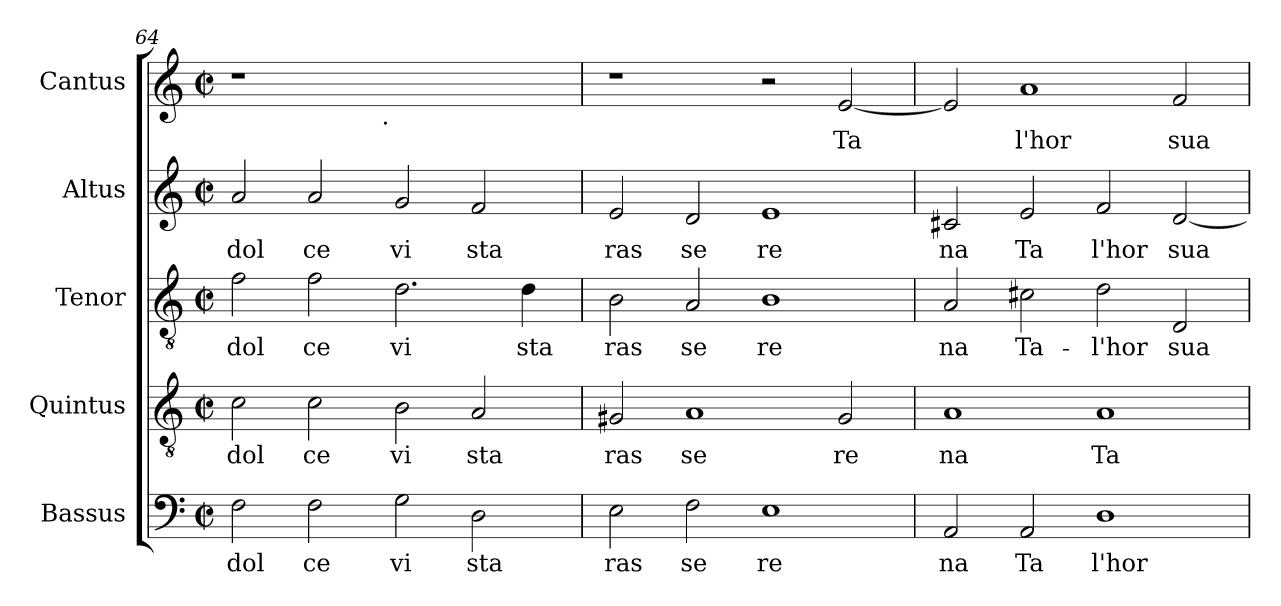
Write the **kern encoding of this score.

**kern	**text	**kern	**text	**kern	**text	**kern	**text	**kern	**text
*part5	*part5	*part4	*part4	*part3	*part3	*part2	*part2	*part1	*part1
*staff5	*staff5	*staff4	*staff4	*staff3	*staff3	*staff2	*staff2	*staff1	*staff1
*I"Bassus	*	*I"Quintus	*	*I"Tenor	*	*I"Altus	*	*I"Cantus	*
*clefF4	*	*clefGv2	*	*clefGv2	*	*clefG2	*	*clefG2	*
*k[]	*	*k[]	*	*k[]	*	*k[]	*	*k[]	*
*C:	*	*C:	*	*C:	*	*C:	*	*C:	*
*M2/2	*	*M2/2	*	*M2/2	*	*M2/2	*	*M2/2	*
*met(c|)	*	*met(c|)	*	*met(c|)	*	*met(c|)	*	*met(c|)	*
=64	=64	=64	=64	=64	=64	=64	=64	=64	=64
!	!LO:LY:b:cj	!	!LO:LY:b:cj	!	!LO:LY:b:cj	!	!LO:LY:b:cj	!	!
*	*	*	*	*	*	*	*	*^	*
2F\	dol	2c\	dol	2f\	dol	2a/	dol	1r	2ryy	.
!	!LO:LY:b:cj	!	!LO:LY:b:cj	!	!LO:LY:b:cj	!	!LO:LY:b:cj	!	!	!
2F\	ce	2c\	ce	2f\	ce	2a/	ce	.	4...ryy	.
!	!	!	!	!	!	!	!	!	!LO:TX:b:t=.	!
.	.	.	.	.	.	.	.	.	1ryy	.
!	!LO:LY:b:cj	!	!LO:LY:b:cj	!	!LO:LY:b:cj	!	!LO:LY:b:cj	!	!	!
2G\	vi	2B\	vi	2.d\	vi	2g/	vi	1ryy	.	.
!	!LO:LY:b:cj	!	!LO:LY:b:cj	!	!	!	!LO:LY:b:cj	!	!	!
2D\	sta	2A/	sta	.	.	2f/	sta	.	.	.
!	!	!	!	!	!LO:LY:b:cj	!	!	!	!	!
.	.	.	.	4d\	sta	.	.	.	.	.
.	.	.	.	.	.	.	.	.	32ryy	.
=65	=65	=65	=65	=65	=65	=65	=65	=65	=65	=65
!	!LO:LY:b:cj	!	!LO:LY:b:cj	!	!LO:LY:b:cj	!	!LO:LY:b:cj	!	!	!
*	*	*	*	*	*	*	*	*v	*v	*
2E\	ras	2G#X/	ras	2B\	ras	2e/	ras	1r	.
!	!LO:LY:b:cj	!	!LO:LY:b:cj	!	!LO:LY:b:cj	!	!LO:LY:b:cj	!	!
2F\	se	1A	se	2A/	se	2d/	se	.	.
!	!LO:LY:b:cj	!	!	!	!LO:LY:b:cj	!	!LO:LY:b:cj	!	!
1E	re	.	.	1B	re	1e	re	2r	.
!	!	!	!LO:LY:b:cj	!	!	!	!	!	!LO:LY:b:cj
.	.	2G#/	re	.	.	.	.	[<2e/	Ta
!!LO:PB:g=z
=66	=66	=66	=66	=66	=66	=66	=66	=66	=66
!	!LO:LY:b:cj	!	!LO:LY:b:cj	!	!LO:LY:b:cj	!	!LO:LY:b:cj	!	!LO:LY:b:cj
2AA/	na	1A	na	2A/	na	2c#X/	na	2e/]	.
!	!LO:LY:b:cj	!	!	!	!LO:LY:b:cj	!	!LO:LY:b:cj	!	!LO:LY:b:cj
2AA/	Ta	.	.	2c#X\	Ta-	2e/	Ta	1a	l'hor
!	!LO:LY:b:cj	!	!LO:LY:b:cj	!	!LO:LY:b:cj	!	!LO:LY:b:cj	!	!
1D	l'hor	1A	Ta	2d\	-l'hor	2f/	l'hor	.	.
!	!	!	!	!	!LO:LY:b:cj	!	!LO:LY:b:cj	!	!LO:LY:b:cj
.	.	.	.	2D/	sua	[<2d/	sua	2f/	sua
=	=	=	=	=	=	=	=	=	=
*-	*-	*-	*-	*-	*-	*-	*-	*-	*-
